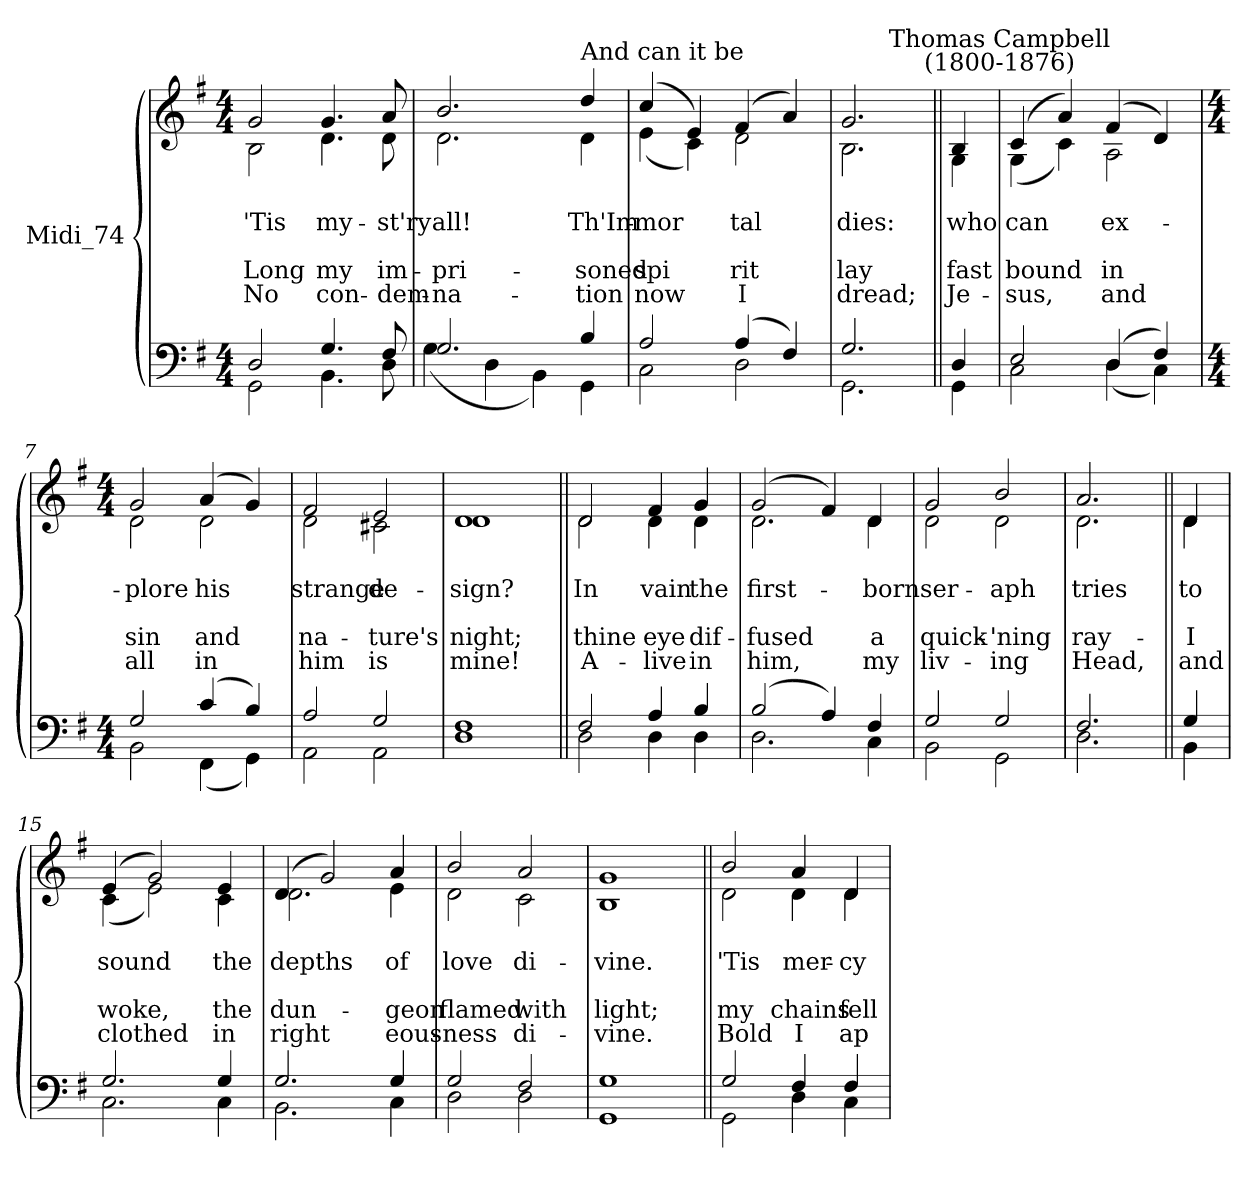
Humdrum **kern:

**kern	**kern	**text	**text	**text	**text	**text
*part2	*part1	*part1	*part1	*part1	*part1	*part1
*staff2	*staff1	*staff1	*staff1	*staff1	*staff1	*staff1
*I"Midi_74	*I"Midi_74	*	*	*	*	*
*clefF4	*clefG2	*	*	*	*	*
*k[f#]	*k[f#]	*	*	*	*	*
*G:	*G:	*	*	*	*	*
*M4/4	*M4/4	*	*	*	*	*
=1	=1	=1	=1	=1	=1	=1
*^	*	*	*	*	*	*
!	!	!LO:TX:a:cj:t=Charles Wesley\n(1707-1788)	!	!	!	!	!
!	!	!	!LO:LY:b	!	!LO:LY:b	!	!LO:LY:b
*	*	*^	*	*	*	*	*
!	!	!	!	!	!LO:LY:b	!	!LO:LY:b	!
2D/	2GG\	2g/	2B\	.	-'Tis	.	Long	No
!	!	!	!	!LO:LY:b	!	!LO:LY:b	!	!LO:LY:b
!	!	!	!	!	!LO:LY:b	!	!LO:LY:b	!
4.G/	4.BB\	4.g/	4.d\	.	my-	.	-my	con-
!	!	!	!	!LO:LY:b	!	!LO:LY:b	!	!LO:LY:b
!	!	!	!	!	!LO:LY:b	!	!LO:LY:b	!
8F#/	8D\	8a/	8d\	.	st'ry	.	im-	dem-
=2	=2	=2	=2	=2	=2	=2	=2	=2
!	!	!	!	!LO:LY:b	!	!LO:LY:b	!	!LO:LY:b
!	!	!	!	!	!LO:LY:b	!	!LO:LY:b	!
2.G/	(<4G\	2.b/	2.d\	.	all!	.	pri-	-na-
.	4D\	.	.	.	.	.	.	.
.	4BB\)	.	.	.	.	.	.	.
!	!	!LO:TX:a:t=And can it be	!	!	!	!	!	!
!	!	!	!	!LO:LY:b	!	!LO:LY:b	!	!LO:LY:b
!	!	!	!	!	!LO:LY:b	!	!LO:LY:b	!
4B/	4GG\	4dd/	4d\	.	-Th'Im-	.	-soned	tion
=3	=3	=3	=3	=3	=3	=3	=3	=3
!	!	!	!	!LO:LY:b	!	!LO:LY:b	!	!LO:LY:b
!	!	!	!	!	!LO:LY:b	!	!LO:LY:b	!
2A/	2C\	(4cc/	(<4e\	.	mor	.	spi	now
.	.	4e/)	4c\)	.	.	.	.	.
!	!	!	!	!LO:LY:b	!	!LO:LY:b	!	!LO:LY:b
!	!	!	!	!	!LO:LY:b	!	!LO:LY:b	!
(>4A/	2D\	(>4f#/	2d\	.	tal	.	rit	I
4F#/)	.	4a/)	.	.	.	.	.	.
=4	=4	=4	=4	=4	=4	=4	=4	=4
!	!	!	!	!LO:LY:b	!	!LO:LY:b	!	!LO:LY:b
!	!	!	!	!	!LO:LY:b	!	!LO:LY:b	!
2.G/	2.GG\	2.g/	2.B\	.	dies:	.	lay	-dread;
=5||	=5||	=5||	=5||	=5||	=5||	=5||	=5||	=5||
!	!	!	!	!LO:LY:b	!	!LO:LY:b	!	!LO:LY:b
!	!	!	!	!	!LO:LY:b	!	!LO:LY:b	!
4D/	4GG\	4B/	4G\	.	-who	.	fast	Je-
!	!	!	!LO:TX:a:cj:t=Thomas Campbell\n(1800-1876)	!	!	!	!	!
=6	=6	=6	=6	=6	=6	=6	=6	=6
!	!	!	!	!LO:LY:b	!	!LO:LY:b	!	!LO:LY:b
!	!	!	!	!	!LO:LY:b	!	!LO:LY:b	!
2E/	2C\	(4c/	(<4G\	.	can	.	bound	sus,
.	.	4a/)	4c\)	.	.	.	.	.
!	!	!	!	!LO:LY:b	!	!LO:LY:b	!	!LO:LY:b
!	!	!	!	!	!LO:LY:b	!	!LO:LY:b	!
(>4D/	(<4D\	(>4f#/	2A\	.	ex-	.	-in	and
4F#/)	4C\)	4d/)	.	.	.	.	.	.
!!LO:LB:g=z	!!
=7	=7	=7	=7	=7	=7	=7	=7	=7
*M4/4	*	*M4/4	*	*	*	*	*	*
!	!	!	!	!LO:LY:b	!	!LO:LY:b	!	!LO:LY:b
!	!	!	!	!	!LO:LY:b	!	!LO:LY:b	!
2G/	2BB\	2g/	2d\	.	plore	.	sin	-all
!	!	!	!	!LO:LY:b	!	!LO:LY:b	!	!LO:LY:b
!	!	!	!	!	!LO:LY:b	!	!LO:LY:b	!
(>4c/	(<4FF#\	(>4a/	2d\	.	his	.	and	in
4B/)	4GG\)	4g/)	.	.	.	.	.	.
=8	=8	=8	=8	=8	=8	=8	=8	=8
!	!	!	!	!LO:LY:b	!	!LO:LY:b	!	!LO:LY:b
!	!	!	!	!	!LO:LY:b	!	!LO:LY:b	!
2A/	2AA\	2f#/	2d\	.	strange	.	na-	him
!	!	!	!	!LO:LY:b	!	!LO:LY:b	!	!LO:LY:b
!	!	!	!	!	!LO:LY:b	!	!LO:LY:b	!
2G/	2AA\	2e/	2c#X\	.	-de-	.	-ture's	is
=9	=9	=9	=9	=9	=9	=9	=9	=9
!	!	!	!	!LO:LY:b	!	!LO:LY:b	!	!LO:LY:b
!	!	!	!	!	!LO:LY:b	!	!LO:LY:b	!
1F#/	1D\	1d/	1d\	.	sign?	.	night;	-mine!
=10||	=10||	=10||	=10||	=10||	=10||	=10||	=10||	=10||
!	!	!	!	!LO:LY:b	!	!LO:LY:b	!	!LO:LY:b
!	!	!	!	!	!LO:LY:b	!	!LO:LY:b	!
2F#/	2D\	2d/	2d\	.	In	.	thine	-A-
!	!	!	!	!LO:LY:b	!	!LO:LY:b	!	!LO:LY:b
!	!	!	!	!	!LO:LY:b	!	!LO:LY:b	!
4A/	4D\	4f#/	4d\	.	vain	.	eye	live
!	!	!	!	!LO:LY:b	!	!LO:LY:b	!	!LO:LY:b
!	!	!	!	!	!LO:LY:b	!	!LO:LY:b	!
4B/	4D\	4g/	4d\	.	the	.	dif-	-in
=11	=11	=11	=11	=11	=11	=11	=11	=11
!	!	!	!	!LO:LY:b	!	!LO:LY:b	!	!LO:LY:b
!	!	!	!	!	!LO:LY:b	!	!LO:LY:b	!
(>2B/	2.D\	(>2g/	2.d\	.	first-	.	-fused	him,
4A/)	.	4f#/)	.	.	.	.	.	.
!	!	!	!	!LO:LY:b	!	!LO:LY:b	!	!LO:LY:b
!	!	!	!	!	!LO:LY:b	!	!LO:LY:b	!
4F#/	4C\	4d/	4d\	.	born	.	a	my
=12	=12	=12	=12	=12	=12	=12	=12	=12
!	!	!	!	!LO:LY:b	!	!LO:LY:b	!	!LO:LY:b
!	!	!	!	!	!LO:LY:b	!	!LO:LY:b	!
2G/	2BB\	2g/	2d\	.	ser-	.	-quick-	liv-
!	!	!	!	!LO:LY:b	!	!LO:LY:b	!	!LO:LY:b
!	!	!	!	!	!LO:LY:b	!	!LO:LY:b	!
2G/	2GG\	2b/	2d\	.	-aph	.	'ning	ing
=13	=13	=13	=13	=13	=13	=13	=13	=13
!	!	!	!	!LO:LY:b	!	!LO:LY:b	!	!LO:LY:b
!	!	!	!	!	!LO:LY:b	!	!LO:LY:b	!
2.F#/	2.D\	2.a/	2.d\	.	tries	.	ray-	Head,
!!LO:LB:g=z	!!
=14||	=14||	=14||	=14||	=14||	=14||	=14||	=14||	=14||
!	!	!	!	!LO:LY:b	!	!LO:LY:b	!	!LO:LY:b
!	!	!	!	!	!LO:LY:b	!	!LO:LY:b	!
4G/	4BB\	4d/	4d\	.	to	.	I	and
=15	=15	=15	=15	=15	=15	=15	=15	=15
!	!	!	!	!LO:LY:b	!	!LO:LY:b	!	!LO:LY:b
!	!	!	!	!	!LO:LY:b	!	!LO:LY:b	!
2.G/	2.C\	(>4e/	(<4c\	.	sound	.	woke,	clothed
.	.	2g/)	2e\)	.	.	.	.	.
!	!	!	!	!LO:LY:b	!	!LO:LY:b	!	!LO:LY:b
!	!	!	!	!	!LO:LY:b	!	!LO:LY:b	!
4G/	4C\	4e/	4c\	.	the	.	the	in
=16	=16	=16	=16	=16	=16	=16	=16	=16
!	!	!	!	!LO:LY:b	!	!LO:LY:b	!	!LO:LY:b
!	!	!	!	!	!LO:LY:b	!	!LO:LY:b	!
2.G/	2.BB\	(>4d/	2.d\	.	-depths	.	dun-	right
.	.	2g/)	.	.	.	.	.	.
!	!	!	!	!LO:LY:b	!	!LO:LY:b	!	!LO:LY:b
!	!	!	!	!	!LO:LY:b	!	!LO:LY:b	!
4G/	4C\	4a/	4e\	.	-of	.	geon	eous-
=17	=17	=17	=17	=17	=17	=17	=17	=17
!	!	!	!	!LO:LY:b	!	!LO:LY:b	!	!LO:LY:b
!	!	!	!	!	!LO:LY:b	!	!LO:LY:b	!
2G/	2D\	2b/	2d\	.	-love	.	flamed	-ness
!	!	!	!	!LO:LY:b	!	!LO:LY:b	!	!LO:LY:b
!	!	!	!	!	!LO:LY:b	!	!LO:LY:b	!
2F#/	2D\	2a/	2c\	.	di-	.	-with	di-
=18	=18	=18	=18	=18	=18	=18	=18	=18
!	!	!	!	!LO:LY:b	!	!LO:LY:b	!	!LO:LY:b
!	!	!	!	!	!LO:LY:b	!	!LO:LY:b	!
1G/	1GG\	1g/	1B\	.	vine.	.	light;	vine.
=19||	=19||	=19||	=19||	=19||	=19||	=19||	=19||	=19||
!	!	!	!	!LO:LY:b	!	!LO:LY:b	!	!LO:LY:b
!	!	!	!	!	!LO:LY:b	!	!LO:LY:b	!
2G/	2GG\	2b/	2d\	.	-'Tis	.	my	Bold
!	!	!	!	!LO:LY:b	!	!LO:LY:b	!	!LO:LY:b
!	!	!	!	!	!LO:LY:b	!	!LO:LY:b	!
4F#/	4D\	4a/	4d\	.	mer-	.	-chains	-I
!	!	!	!	!LO:LY:b	!	!LO:LY:b	!	!LO:LY:b
!	!	!	!	!	!LO:LY:b	!	!LO:LY:b	!
4F#/	4C\	4d/	4d\	.	cy	.	fell	ap-
*v	*v	*	*	*	*	*	*	*
*	*v	*v	*	*	*	*	*
=	=	=	=	=	=	=
*-	*-	*-	*-	*-	*-	*-
